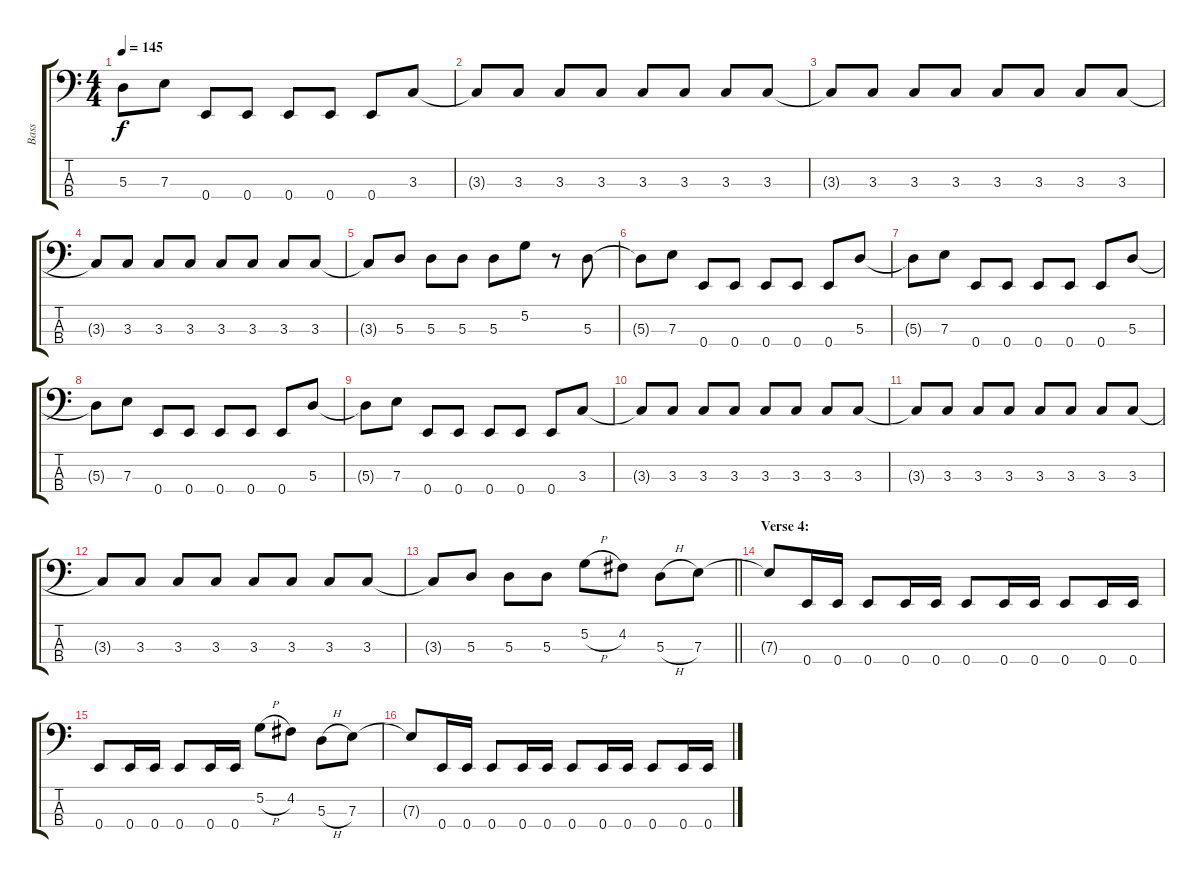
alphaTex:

\track ("Bass" "Bass") {instrument electricbasspick}
\staff {score tabs}
\tuning (G2 D2 A1 E1) {hide}
\ts (4 4)
\tempo 145
\clef f4
\ks c
5.3{t}.8{dy f} 7.3.8 0.4.8 0.4.8 0.4.8 0.4.8 0.4.8 3.3.8 |
3.3{t}.8 3.3.8 3.3.8 3.3.8 3.3.8 3.3.8 3.3.8 3.3.8 |
3.3{t}.8 3.3.8 3.3.8 3.3.8 3.3.8 3.3.8 3.3.8 3.3.8 |
3.3{t}.8 3.3.8 3.3.8 3.3.8 3.3.8 3.3.8 3.3.8 3.3.8 |
3.3{t}.8 5.3.8 5.3.8 5.3.8 5.3.8 5.2.8 r.8 5.3.8 |
5.3{t}.8 7.3.8 0.4.8 0.4.8 0.4.8 0.4.8 0.4.8 5.3.8 |
5.3{t}.8 7.3.8 0.4.8 0.4.8 0.4.8 0.4.8 0.4.8 5.3.8 |
5.3{t}.8 7.3.8 0.4.8 0.4.8 0.4.8 0.4.8 0.4.8 5.3.8 |
5.3{t}.8 7.3.8 0.4.8 0.4.8 0.4.8 0.4.8 0.4.8 3.3.8 |
3.3{t}.8 3.3.8 3.3.8 3.3.8 3.3.8 3.3.8 3.3.8 3.3.8 |
3.3{t}.8 3.3.8 3.3.8 3.3.8 3.3.8 3.3.8 3.3.8 3.3.8 |
3.3{t}.8 3.3.8 3.3.8 3.3.8 3.3.8 3.3.8 3.3.8 3.3.8 |
\barLineRight lightlight
3.3{t}.8 5.3.8 5.3.8 5.3.8 5.2{h}.8 4.2.8 5.3{h}.8 7.3.8 |
\section ("" "Verse 4:")
7.3{t}.8 0.4.16 0.4.16 0.4.8 0.4.16 0.4.16 0.4.8 0.4.16 0.4.16 0.4.8 0.4.16 0.4.16 |
0.4.8 0.4.16 0.4.16 0.4.8 0.4.16 0.4.16 5.2{h}.8 4.2.8 5.3{h}.8 7.3.8 |
7.3{t}.8 0.4.16 0.4.16 0.4.8 0.4.16 0.4.16 0.4.8 0.4.16 0.4.16 0.4.8 0.4.16 0.4.16
